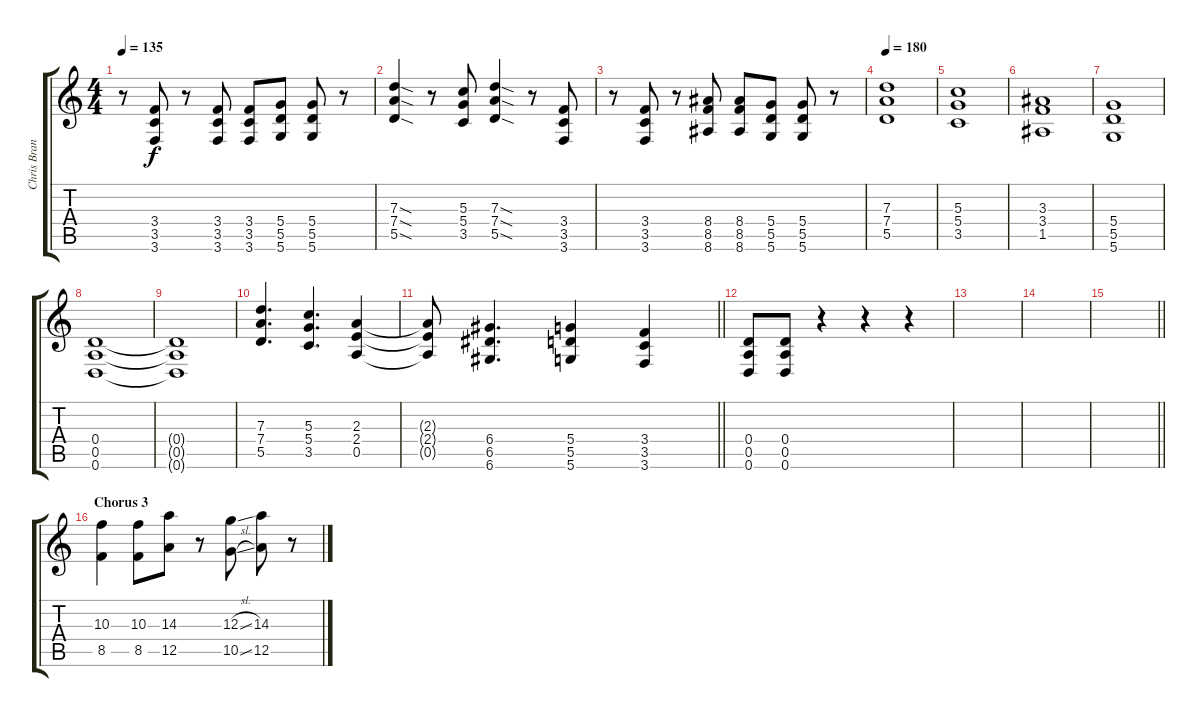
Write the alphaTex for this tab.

\track ("Chris Brandt" "Chris Bran") {instrument distortionguitar}
\staff {score tabs}
\tuning (E4 B3 G3 D3 A2 D2) {hide}
\ts (4 4)
\tempo 135
\clef g2
\ks c
r.8{dy f} (3.4 3.5 3.6).8 r.8 (3.4 3.5 3.6).8 (3.4 3.5 3.6).8 (5.4 5.5 5.6).8 (5.4 5.5 5.6).8 r.8 |
(7.3{sod} 7.4{sod} 5.5{sod}).4 r.8 (5.3 5.4 3.5).8 (7.3{sod} 7.4{sod} 5.5{sod}).4 r.8 (3.4 3.5 3.6).8 |
r.8 (3.4 3.5 3.6).8 r.8 (8.4 8.5 8.6).8 (8.4 8.5 8.6).8 (5.4 5.5 5.6).8 (5.4 5.5 5.6).8 r.8 |
\tempo 180
(7.3 7.4 5.5).1{volume 13} |
(5.3 5.4 3.5).1 |
(3.3 3.4 1.5).1 |
(5.4 5.5 5.6).1 |
(0.4 0.5 0.6).1 |
(0.4{t} 0.5{t} 0.6{t}).1 |
(7.3 7.4 5.5).4{d} (5.3 5.4 3.5).4{d} (2.3 2.4 0.5).4 |
\barLineRight lightlight
(2.3{t} 2.4{t} 0.5{t}).8 (6.4 6.5 6.6).4{d} (5.4 5.5 5.6).4 (3.4 3.5 3.6).4 |
(0.4 0.5 0.6).8 (0.4 0.5 0.6).8 r.4 r.4 r.4 |
|
|
\barLineRight lightlight
|
\section ("" "Chorus 3")
(10.3 8.5).4 (10.3 8.5).8 (14.3 12.5).8 r.8 (12.3{sl} 10.5{sl}).8 (14.3 12.5).8 r.8
